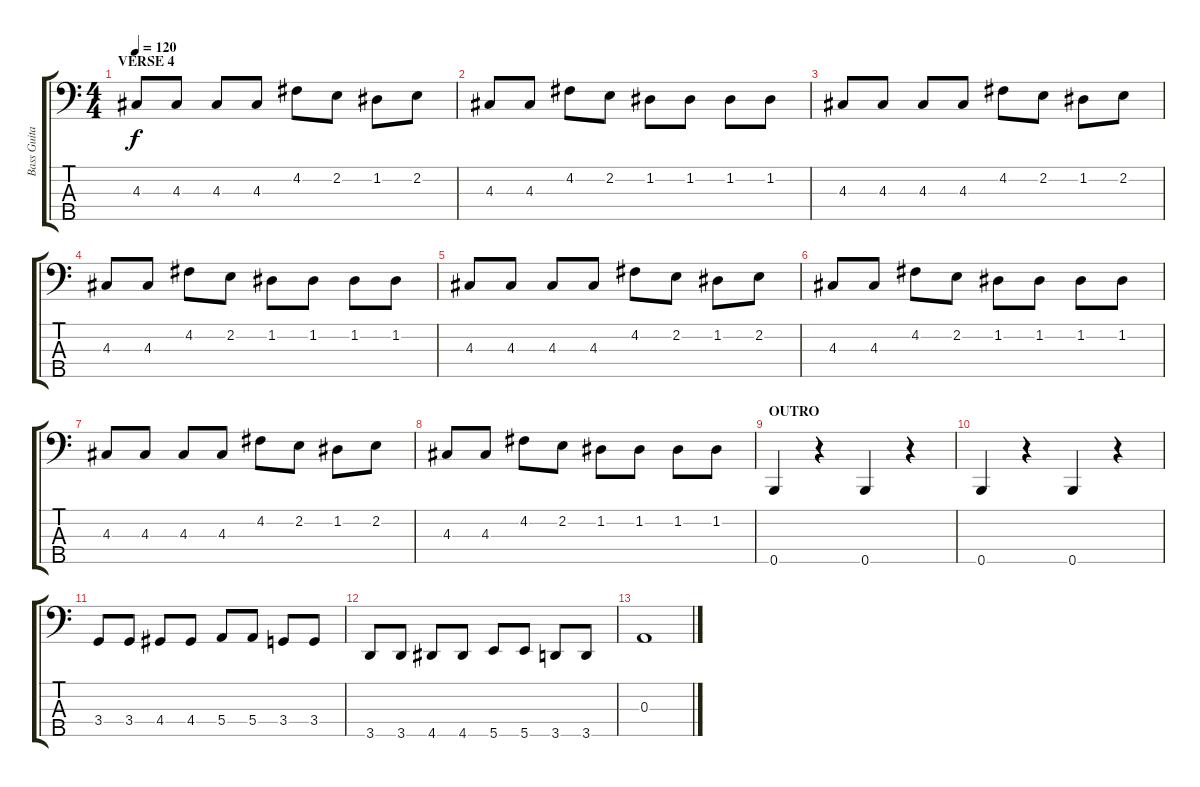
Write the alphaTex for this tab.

\track ("Bass Guitar" "Bass Guita") {instrument electricbasspick}
\staff {score tabs}
\tuning (G2 D2 A1 E1 B0) {hide}
\ts (4 4)
\section ("" "VERSE 4")
\tempo 120
\clef f4
\ks c
4.3.8{dy f} 4.3.8 4.3.8 4.3.8 4.2.8 2.2.8 1.2.8 2.2.8 |
4.3.8 4.3.8 4.2.8 2.2.8 1.2.8 1.2.8 1.2.8 1.2.8 |
4.3.8 4.3.8 4.3.8 4.3.8 4.2.8 2.2.8 1.2.8 2.2.8 |
4.3.8 4.3.8 4.2.8 2.2.8 1.2.8 1.2.8 1.2.8 1.2.8 |
4.3.8 4.3.8 4.3.8 4.3.8 4.2.8 2.2.8 1.2.8 2.2.8 |
4.3.8 4.3.8 4.2.8 2.2.8 1.2.8 1.2.8 1.2.8 1.2.8 |
4.3.8 4.3.8 4.3.8 4.3.8 4.2.8 2.2.8 1.2.8 2.2.8 |
4.3.8 4.3.8 4.2.8 2.2.8 1.2.8 1.2.8 1.2.8 1.2.8 |
\section ("" "OUTRO")
0.5.4 r.4 0.5.4 r.4 |
0.5.4 r.4 0.5.4 r.4 |
3.4.8 3.4.8 4.4.8 4.4.8 5.4.8 5.4.8 3.4.8 3.4.8 |
3.5.8 3.5.8 4.5.8 4.5.8 5.5.8 5.5.8 3.5.8 3.5.8 |
0.3.1
